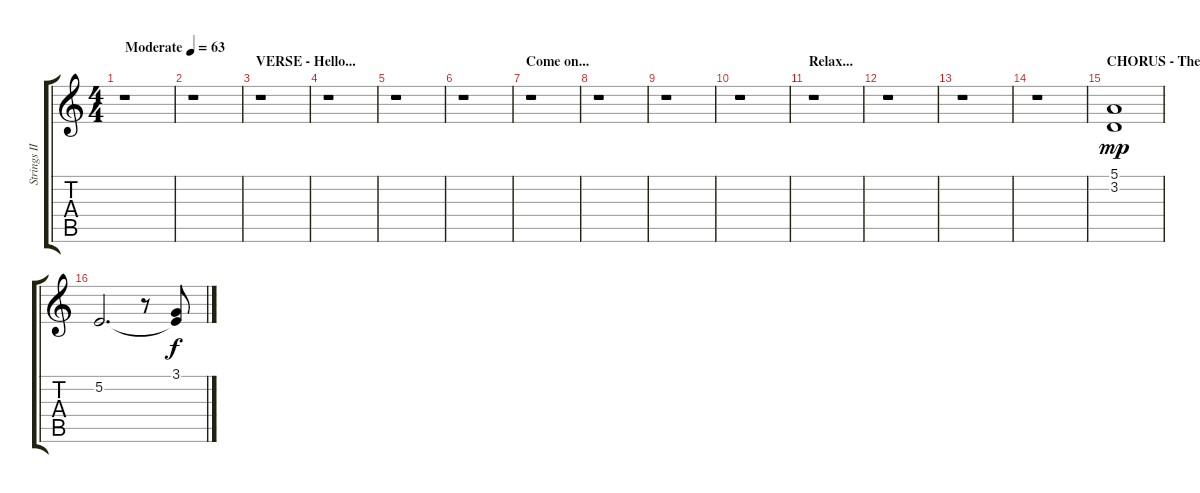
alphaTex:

\track ("Strings II (NY Orchestra)" "Strings II") {instrument stringensemble1}
\staff {score tabs}
\tuning (E4 B3 G3 D3 A2 E2) {hide}
\ts (4 4)
\tempo (63 "Moderate")
\clef g2
\ks c
r.1{dy mp instrument stringensemble1} |
r.1 |
\section ("" "VERSE - Hello...")
r.1 |
r.1 |
r.1 |
r.1 |
\section ("" "Come on...")
r.1 |
r.1 |
r.1 |
r.1 |
\section ("" "Relax...")
r.1 |
r.1 |
r.1 |
r.1 |
\section ("" "CHORUS - There is no pain...")
(5.1 3.2).1 |
5.2.2{d} r.8 (3.1 5.2{t}).8{dy f}
